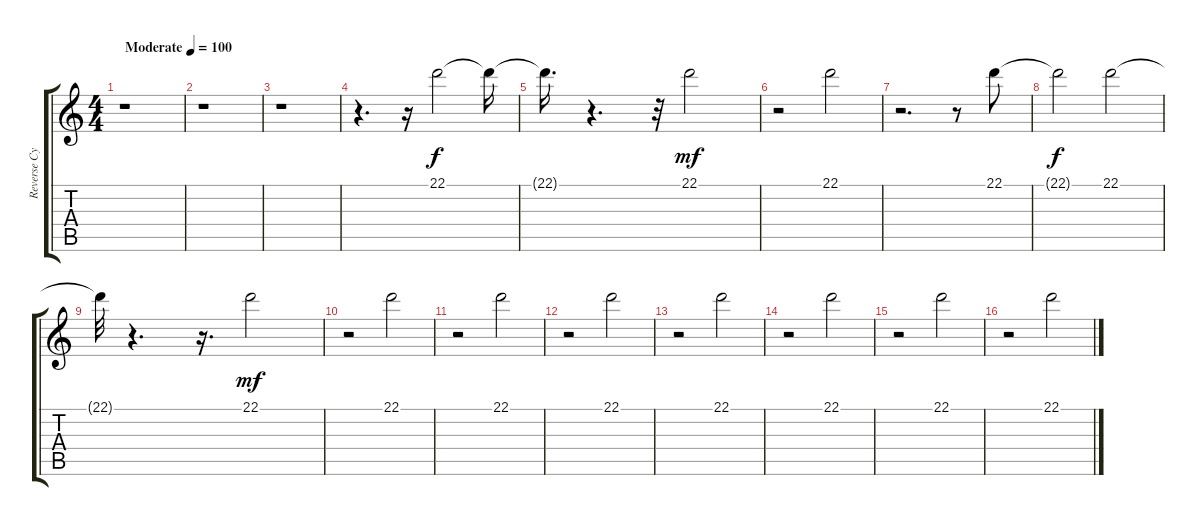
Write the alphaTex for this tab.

\track ("Reverse Cymbal" "Reverse Cy") {instrument reversecymbal}
\staff {score tabs}
\tuning (E4 B3 G3 D3 A2 E2) {hide}
\ts (4 4)
\tempo (100 "Moderate")
\clef g2
\ks c
r.1{dy f instrument reversecymbal} |
r.1 |
r.1 |
r.4{d} r.16 22.1.2 22.1{t}.16 |
22.1{t}.16{d} r.4{d} r.32 22.1.2{dy mf} |
r.2 22.1.2 |
r.2{d} r.8 22.1.8 |
22.1{t}.2{dy f} 22.1.2 |
22.1{t}.32 r.4{d} r.16{d} 22.1.2{dy mf} |
r.2 22.1.2 |
r.2 22.1.2 |
r.2 22.1.2 |
r.2 22.1.2 |
r.2 22.1.2 |
r.2 22.1.2 |
r.2 22.1.2
